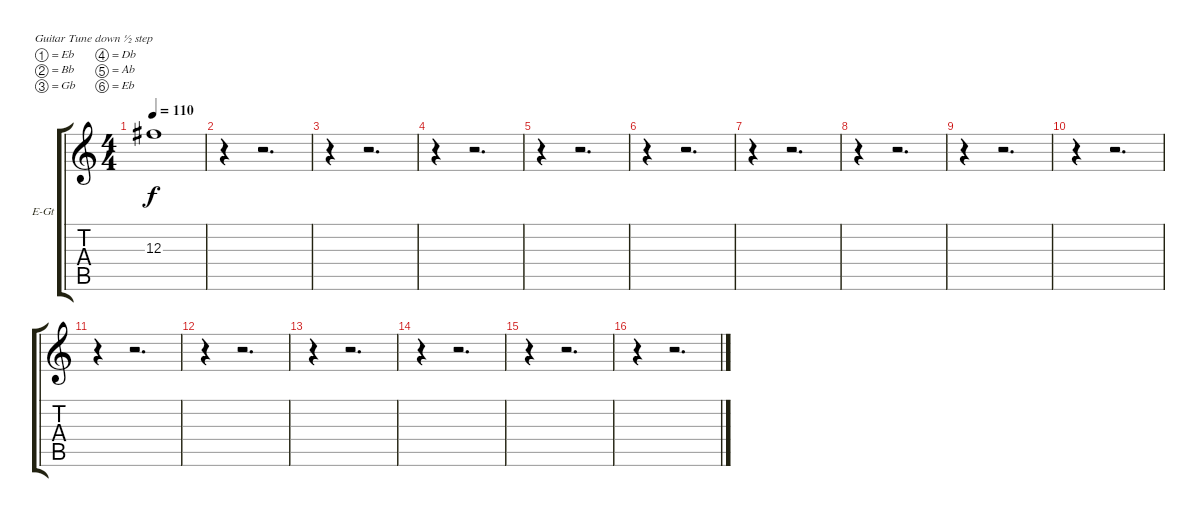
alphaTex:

\bracketExtendMode groupsimilarinstruments
\firstSystemTrackNameOrientation horizontal
\otherSystemsTrackNameOrientation horizontal
\track ("Electric Guitar2" "E-Gt") {instrument distortionguitar}
\staff {score tabs}
\tuning (Eb4 Bb3 Gb3 Db3 Ab2 Eb2)
\ts (4 4)
\tempo 110
\clef g2
\ks c
12.3.1{dy f} |
r.4 r.2{d} |
r.4 r.2{d} |
r.4 r.2{d} |
r.4 r.2{d} |
r.4 r.2{d} |
r.4 r.2{d} |
r.4 r.2{d} |
r.4 r.2{d} |
r.4 r.2{d} |
r.4 r.2{d} |
r.4 r.2{d} |
r.4 r.2{d} |
r.4 r.2{d} |
r.4 r.2{d} |
r.4 r.2{d}
